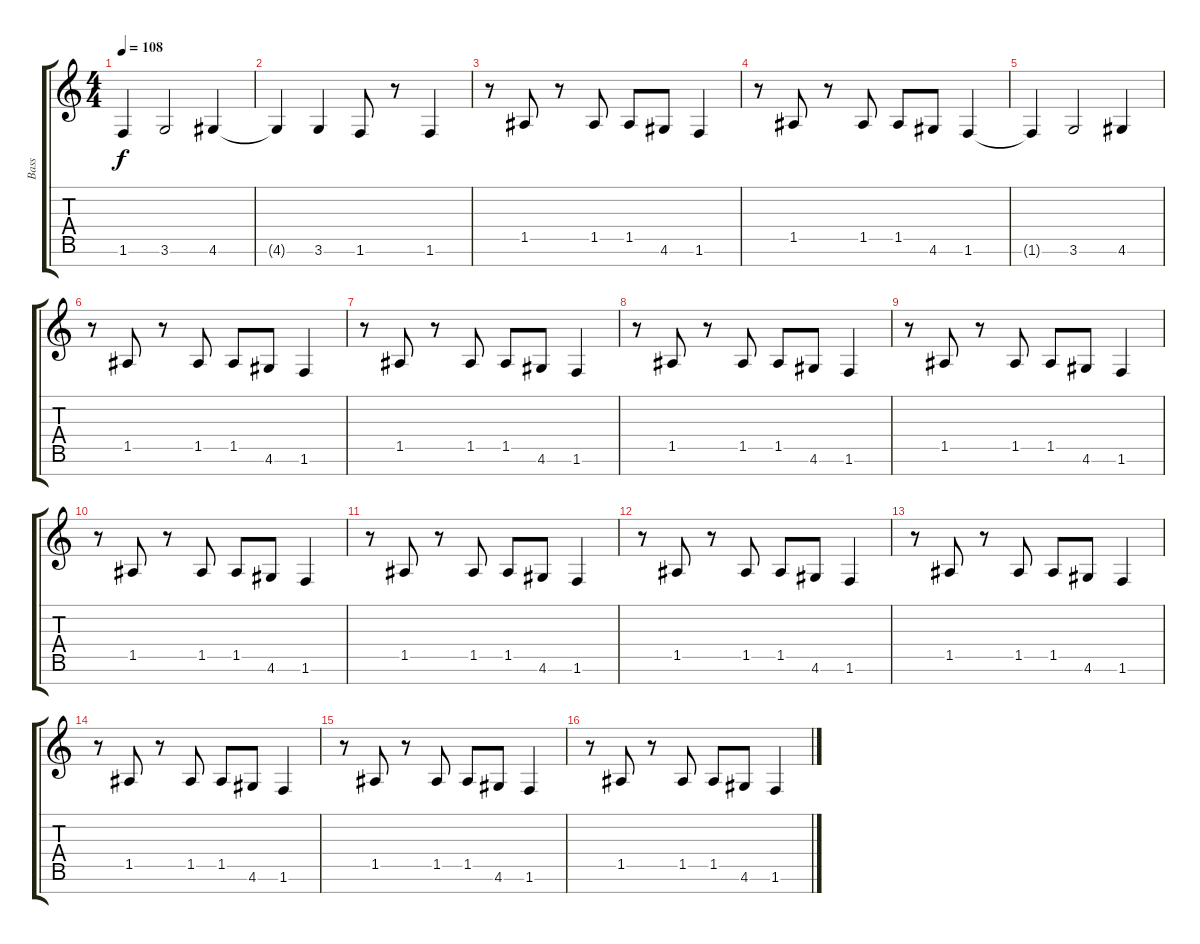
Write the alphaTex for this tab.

\track ("Bass" "Bass") {instrument electricbasspick}
\staff {score tabs}
\tuning (E4 B3 G3 D3 A2 E2 B1) {hide}
\ts (4 4)
\tempo 108
\clef g2
\ks c
1.6{t}.4{dy f} 3.6.2 4.6.4 |
4.6{t}.4 3.6.4 1.6.8 r.8 1.6.4 |
r.8 1.5.8 r.8 1.5.8 1.5.8 4.6.8 1.6.4 |
r.8 1.5.8 r.8 1.5.8 1.5.8 4.6.8 1.6.4 |
1.6{t}.4 3.6.2 4.6.4 |
r.8 1.5.8 r.8 1.5.8 1.5.8 4.6.8 1.6.4 |
r.8 1.5.8 r.8 1.5.8 1.5.8 4.6.8 1.6.4 |
r.8 1.5.8 r.8 1.5.8 1.5.8 4.6.8 1.6.4 |
r.8 1.5.8 r.8 1.5.8 1.5.8 4.6.8 1.6.4 |
r.8 1.5.8 r.8 1.5.8 1.5.8 4.6.8 1.6.4 |
r.8 1.5.8 r.8 1.5.8 1.5.8 4.6.8 1.6.4 |
r.8 1.5.8 r.8 1.5.8 1.5.8 4.6.8 1.6.4 |
r.8 1.5.8 r.8 1.5.8 1.5.8 4.6.8 1.6.4 |
r.8 1.5.8 r.8 1.5.8 1.5.8 4.6.8 1.6.4 |
r.8 1.5.8 r.8 1.5.8 1.5.8 4.6.8 1.6.4 |
r.8 1.5.8 r.8 1.5.8 1.5.8 4.6.8 1.6.4
